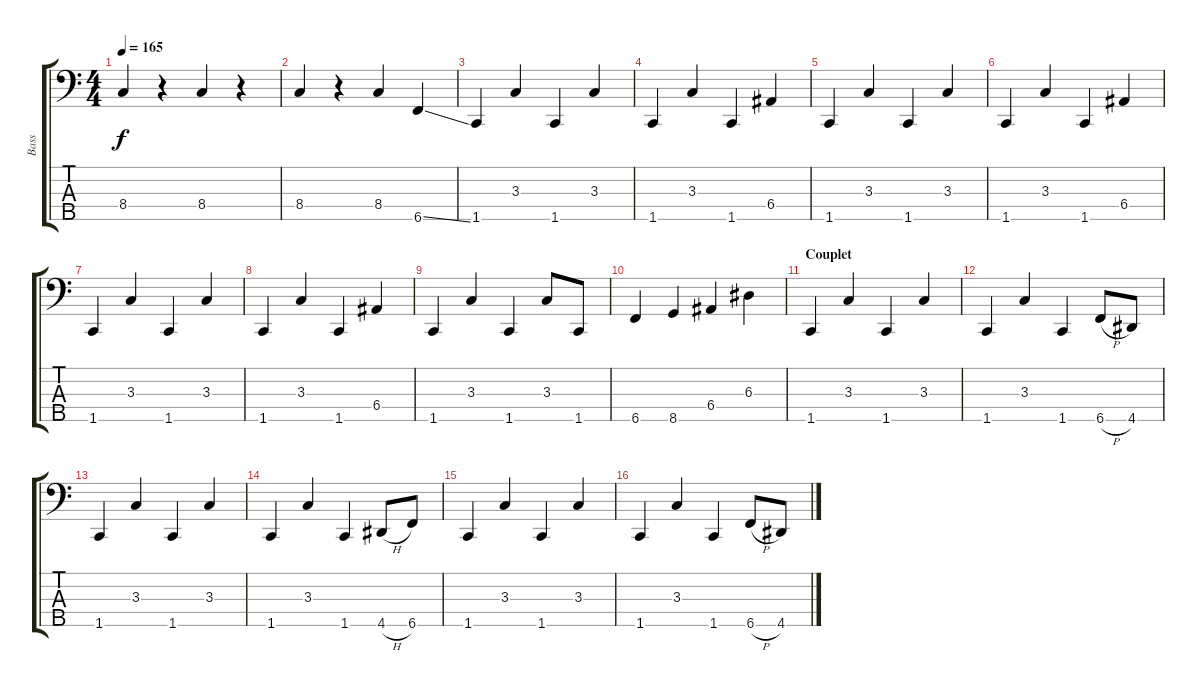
\track ("Bass" "Bass") {instrument electricbassfinger}
\staff {score tabs}
\tuning (G2 D2 A1 E1 B0) {hide}
\ts (4 4)
\tempo 165
\clef f4
\ks c
8.4.4{dy f instrument electricbassfinger} r.4 8.4.4 r.4 |
8.4.4 r.4 8.4.4 6.5{ss}.4 |
1.5.4 3.3.4 1.5.4 3.3.4 |
1.5.4 3.3.4 1.5.4 6.4.4 |
1.5.4 3.3.4 1.5.4 3.3.4 |
1.5.4 3.3.4 1.5.4 6.4.4 |
1.5.4 3.3.4 1.5.4 3.3.4 |
1.5.4 3.3.4 1.5.4 6.4.4 |
1.5.4 3.3.4 1.5.4 3.3.8 1.5.8 |
6.5.4 8.5.4 6.4.4 6.3.4 |
\section ("" "Couplet")
1.5.4 3.3.4 1.5.4 3.3.4 |
1.5.4 3.3.4 1.5.4 6.5{h}.8 4.5.8 |
1.5.4 3.3.4 1.5.4 3.3.4 |
1.5.4 3.3.4 1.5.4 4.5{h}.8 6.5.8 |
1.5.4 3.3.4 1.5.4 3.3.4 |
1.5.4 3.3.4 1.5.4 6.5{h}.8 4.5.8
